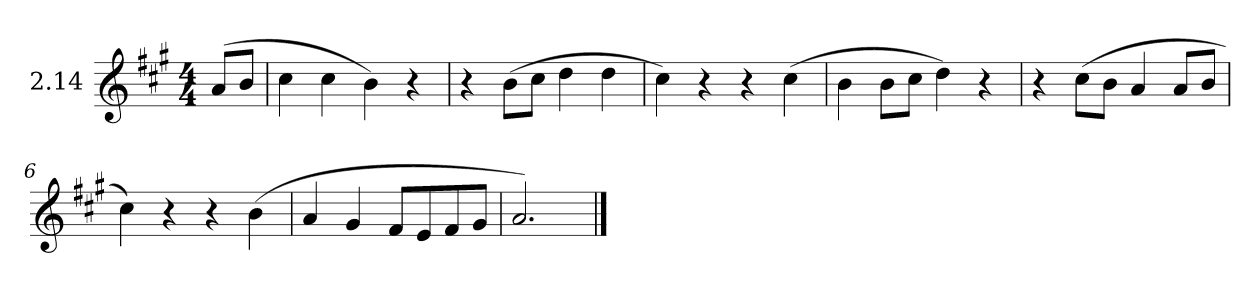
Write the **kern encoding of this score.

**kern
*part1
*staff1
*I"2.14
*I'2.14
*clefG2
*k[f#c#g#]
*M4/4
=
(>8a/L
8b/J
=1
4cc#\
4cc#\
4b\)
4r
=2
4r
(>8b\L
8cc#\J
4dd\
4dd\
=3
4cc#\)
4r
4r
(>4cc#\
=4
4b\
8b\L
8cc#\J
4dd\)
4r
!!LO:LB:g=z
=5
4r
(>8cc#\L
8b\J
4a/
8a/L
8b/J
=6
4cc#\)
4r
4r
(>4b\
=7
4a/
4g#/
8f#/L
8e/
8f#/
8g#/J
=8
2.a/)
==
*-
